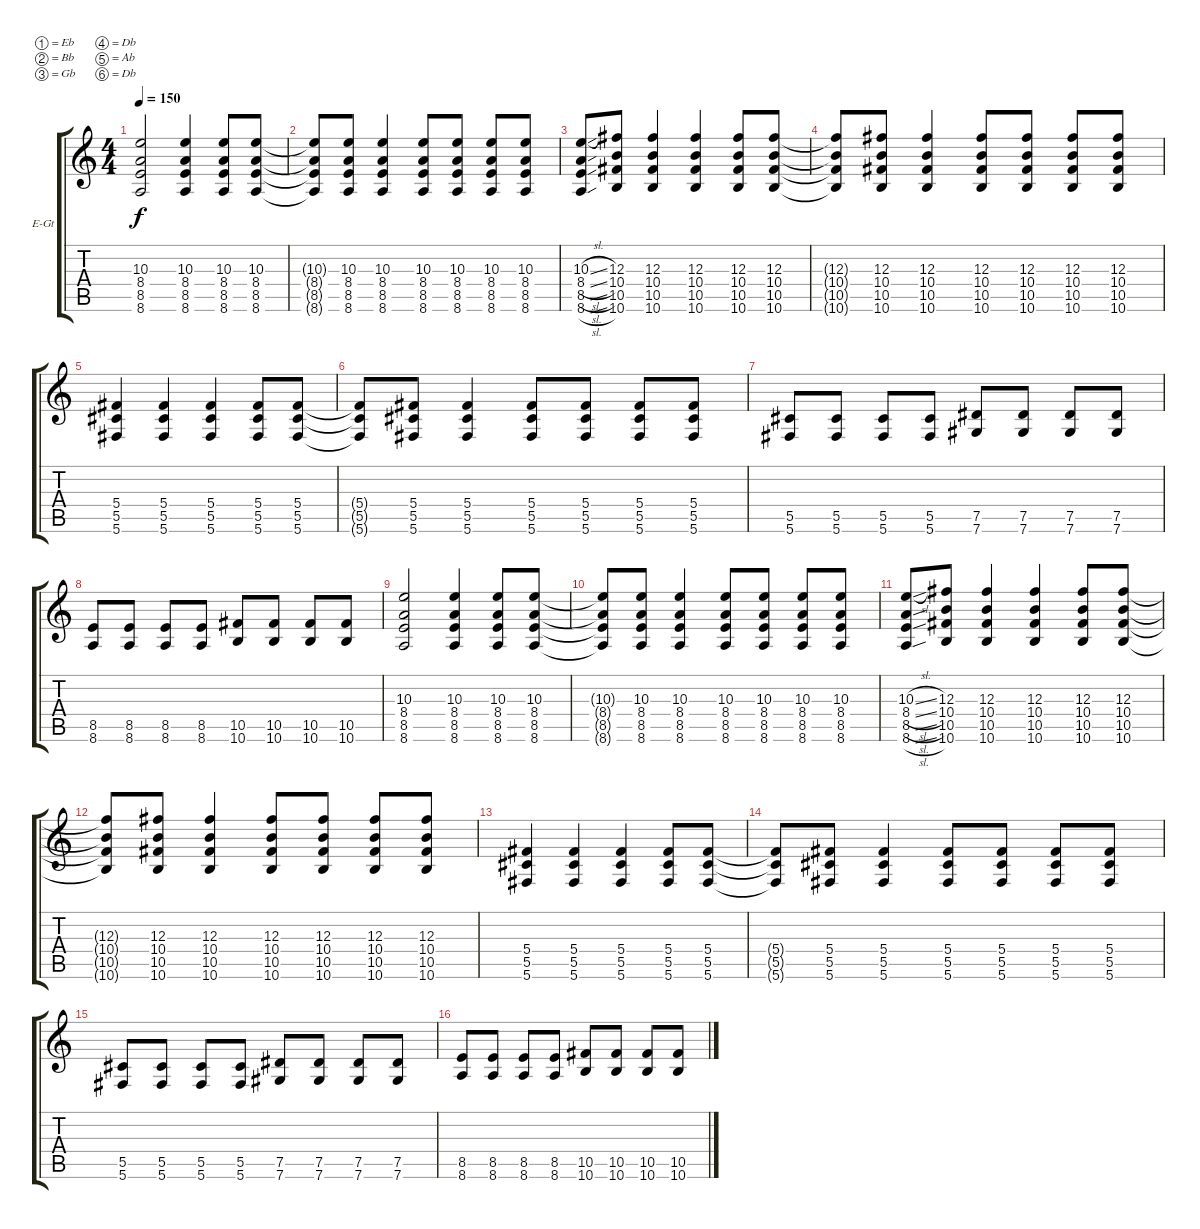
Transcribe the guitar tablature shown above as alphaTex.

\defaultSystemsLayout 4
\bracketExtendMode groupsimilarinstruments
\firstSystemTrackNameOrientation horizontal
\otherSystemsTrackNameOrientation horizontal
\track ("DISTORTED Guitar" "E-Gt") {instrument electricguitarclean}
\staff {score tabs}
\tuning (Eb4 Bb3 Gb3 Db3 Ab2 Db2)
\ts (4 4)
\tempo 150
\clef g2
\scale
0.172876
\ks c
(8.6 8.5 8.4 10.3).2{dy f} (8.6 8.5 8.4 10.3).4 (8.6 8.4 8.5 10.3).8 (8.6 8.5 8.4 10.3).8 |
\scale
0.223547 (8.6{t} 8.5{t} 10.3{t} 8.4{t}).8 (8.6 8.4 8.5 10.3).8 (8.6 8.5 8.4 10.3).4 (8.6 8.4 8.5 10.3).8 (8.6 8.5 8.4 10.3).8 (8.6 8.5 8.4 10.3).8 (8.6 8.5 8.4 10.3).8 |
\scale
0.28763 (8.6{sl} 8.5{sl} 8.4{sl} 10.3{sl}).8 (10.6 10.5 10.4 12.3).8 (10.6 10.4 10.5 12.3).4 (10.6 10.5 10.4 12.3).4 (12.3 10.4 10.5 10.6).8 (10.6 10.5 10.4 12.3).8 |
\scale
0.315946 (10.6{t} 10.5{t} 12.3{t} 10.4{t}).8 (10.6 10.4 10.5 12.3).8 (10.6 10.5 10.4 12.3).4 (10.6 10.4 10.5 12.3).8 (10.6 10.5 10.4 12.3).8 (10.6 10.5 10.4 12.3).8 (10.6 10.5 10.4 12.3).8 |
\scale
0.175063 (5.6 5.5 5.4).4 (5.6 5.4 5.5).4 (5.6 5.5 5.4).4 (5.6 5.4 5.5).8 (5.6 5.5 5.4).8 |
\scale
0.284635 (5.6{t} 5.5{t} 5.4{t}).8 (5.6 5.4 5.5).8 (5.6 5.5 5.4).4 (5.6 5.4 5.5).8 (5.6 5.5 5.4).8 (5.6 5.5 5.4).8 (5.6 5.5 5.4).8 |
\scale
0.301008 (5.6 5.5).8 (5.6 5.5).8 (5.6 5.5).8 (5.6 5.5).8 (7.6 7.5).8 (7.6 7.5).8 (7.6 7.5).8 (7.6 7.5).8 |
\scale
0.239295 (8.6 8.5).8 (8.6 8.5).8 (8.6 8.5).8 (8.6 8.5).8 (10.6 10.5).8 (10.6 10.5).8 (10.6 10.5).8 (10.6 10.5).8 |
\scale
0.172876 (8.6 8.5 8.4 10.3).2 (8.6 8.5 8.4 10.3).4 (8.6 8.4 8.5 10.3).8 (8.6 8.5 8.4 10.3).8 |
\scale
0.223547 (8.6{t} 8.5{t} 10.3{t} 8.4{t}).8 (8.6 8.4 8.5 10.3).8 (8.6 8.5 8.4 10.3).4 (8.6 8.4 8.5 10.3).8 (8.6 8.5 8.4 10.3).8 (8.6 8.5 8.4 10.3).8 (8.6 8.5 8.4 10.3).8 |
\scale
0.28763 (8.6{sl} 8.5{sl} 8.4{sl} 10.3{sl}).8 (10.6 10.5 10.4 12.3).8 (10.6 10.4 10.5 12.3).4 (10.6 10.5 10.4 12.3).4 (12.3 10.4 10.5 10.6).8 (10.6 10.5 10.4 12.3).8 |
\scale
0.315946 (10.6{t} 10.5{t} 12.3{t} 10.4{t}).8 (10.6 10.4 10.5 12.3).8 (10.6 10.5 10.4 12.3).4 (10.6 10.4 10.5 12.3).8 (10.6 10.5 10.4 12.3).8 (10.6 10.5 10.4 12.3).8 (10.6 10.5 10.4 12.3).8 |
\scale
0.175063 (5.6 5.5 5.4).4 (5.6 5.4 5.5).4 (5.6 5.5 5.4).4 (5.6 5.4 5.5).8 (5.6 5.5 5.4).8 |
\scale
0.284635 (5.6{t} 5.5{t} 5.4{t}).8 (5.6 5.4 5.5).8 (5.6 5.5 5.4).4 (5.6 5.4 5.5).8 (5.6 5.5 5.4).8 (5.6 5.5 5.4).8 (5.6 5.5 5.4).8 |
\scale
0.301008 (5.6 5.5).8 (5.6 5.5).8 (5.6 5.5).8 (5.6 5.5).8 (7.6 7.5).8 (7.6 7.5).8 (7.6 7.5).8 (7.6 7.5).8 |
\scale
0.239295 (8.6 8.5).8 (8.6 8.5).8 (8.6 8.5).8 (8.6 8.5).8 (10.6 10.5).8 (10.6 10.5).8 (10.6 10.5).8 (10.6 10.5).8
